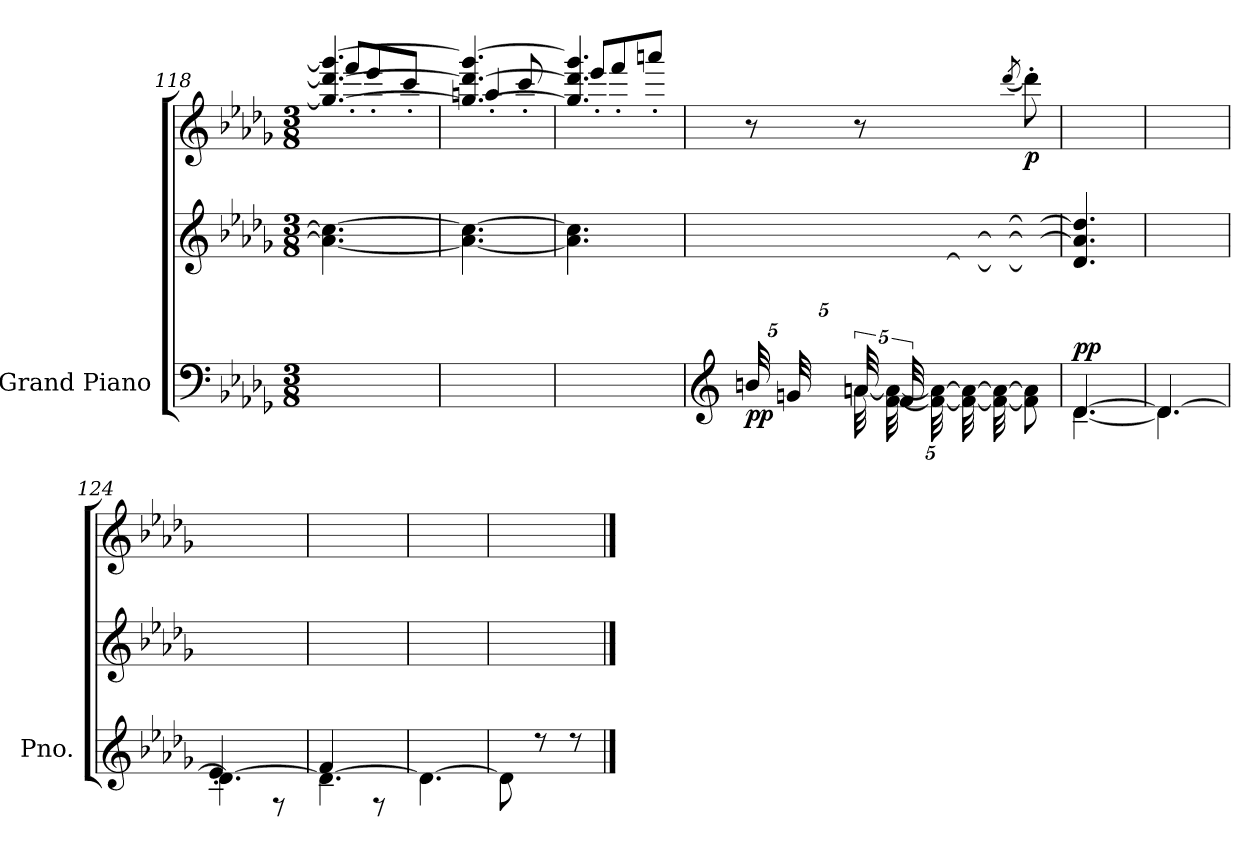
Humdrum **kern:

**kern	**kern	**kern	**dynam
*part1	*part1	*part1	*part1
*staff3	*staff2	*staff1	*staff1/2/3
*I"Grand Piano	*	*	*
*I'Pno.	*	*	*
*clefF4	*clefG2	*clefG2	*
*k[b-e-a-d-g-]	*k[b-e-a-d-g-]	*k[b-e-a-d-g-]	*
*M3/8	*M3/8	*M3/8	*
=118	=118	=118	=118
*	*	*^	*
4.ryy	4.a\_ 4.cc\_	4.gg-/_ 4.ddd-/_ 4.ggg-/_	8fff'/L	.
.	.	.	8eee-'/	.
.	.	.	8ccc'/J	.
=119	=119	=119	=119	=119
4.ryy	4.a\_ 4.cc\_	4.gg-/_ 4.ddd-/_ 4.ggg-/_	4aan'/	.
.	.	.	8ccc'/	.
=120	=120	=120	=120	=120
4.ryy	4.a\] 4.cc\]	4.gg-/] 4.ddd-/] 4.ggg-/]	8eee-'/L	.
.	.	.	8fff'/	.
.	.	.	8aaan'/J	.
*	*	*v	*v	*
!!LO:LB:g=z
=121	=121	=121	=121
*clefG2	*	*	*
*^	*	*	*
*	*Xbrackettup	*	*	*
*	*	*^	*^	*
!	!	!	!	!	!	!LO:DY:b=3
*	*	*	*	*v	*v	*
8ryy	40bn/LLL	8ryy	20ryy	8r	pp
.	40gn/	.	.	.	.
.	20.ryy	.	40e-\	.	.
.	.	.	40b-X\	.	.
.	.	.	40ee-\JJJ	.	.
40an/LLL	[40an\LLL	20ryy	4ryy	8r	.
40f/	[40f\ 40a\_	.	.	.	.
5ryy	40f\_ 40a\_	[40d-\	.	.	.
.	40f\_ 40a\_	40d-\_ [40a-X\	.	.	.
.	40f\_ 40a\_JJ	40d-\_ 40a-\_ [40dd-\JJ	.	.	.
.	.	.	.	(<8qddd-/	.
*	*	*	*	*8va	*
!	!	!	!	!	!LO:DY:b
.	8f\] 8a\]J	8d-\] 8a-\_ 8dd-\_J	.	8dddd-'\)	p
*	*	*v	*v	*	*
=122	=122	=122	=122	=122
*	*	*	*X8va	*
!	!	!	!	!LO:DY:a=3
[4.d-\	[4.d-~/	4.d-/ 4.a-/] 4.dd-/]	4.ryy	pp
=123	=123	=123	=123	=123
4.d-\_	4.d-/]	4.ryy	4.ryy	.
=124	=124	=124	=124	=124
4.d-\_	4e-'~/	4.ryy	4.ryy	.
.	8r	.	.	.
=125	=125	=125	=125	=125
4.d-\_	4f'~/	4.ryy	4.ryy	.
.	8r	.	.	.
=126	=126	=126	=126	=126
4.d-\_	4.ryy	4.ryy	4.ryy	.
=127	=127	=127	=127	=127
8d-\]	4.ryy	4.ryy	4.ryy	.
8r	.	.	.	.
8r	.	.	.	.
*v	*v	*	*	*
==	==	==	==
*-	*-	*-	*-
